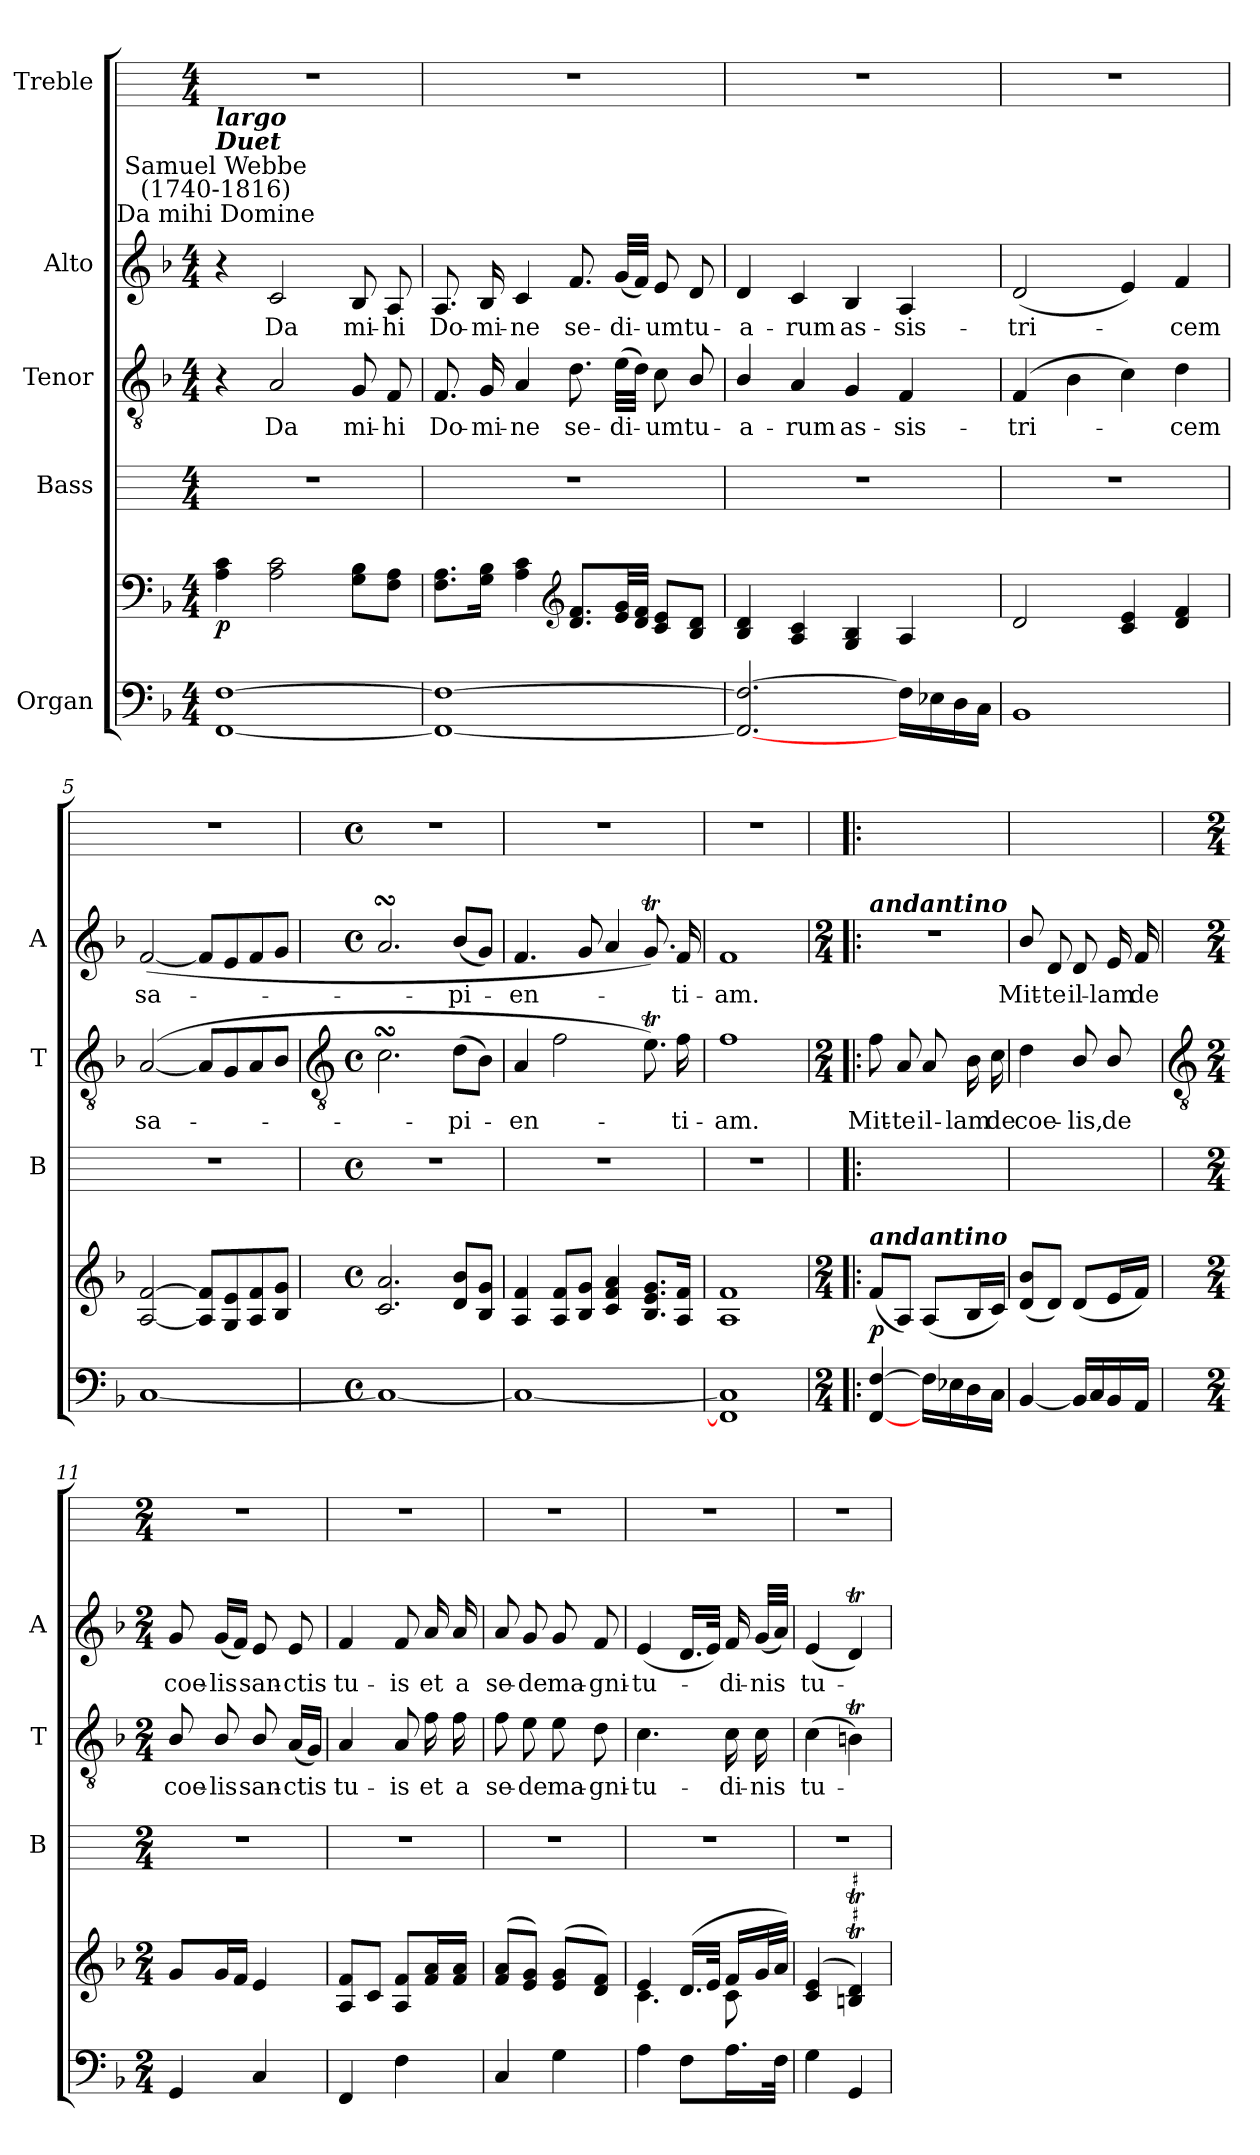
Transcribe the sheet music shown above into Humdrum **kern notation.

**kern	**kern	**dynam	**kern	**kern	**text	**kern	**text	**kern
*part5	*part5	*part5	*part4	*part3	*part3	*part2	*part2	*part1
*staff6	*staff5	*staff5/6	*staff4	*staff3	*staff3	*staff2	*staff2	*staff1
*I"Organ	*	*	*I"Bass	*I"Tenor	*	*I"Alto	*	*I"Treble
*	*	*	*I'B	*I'T	*	*I'A	*	*
*clefF4	*clefF4	*	*	*clefGv2	*	*clefG2	*	*
*k[b-]	*k[b-]	*	*	*k[b-]	*	*k[b-]	*	*
*F:	*F:	*	*	*F:	*	*F:	*	*
*M4/4	*M4/4	*	*M4/4	*M4/4	*	*M4/4	*	*M4/4
=1	=1	=1	=1	=1	=1	=1	=1	=1
!	!	!	!	!	!	!LO:TX:a:cj:t=Da mihi Domine	!	!
!	!	!	!	!	!	!LO:TX:a:cj:t=Samuel Webbe\n(1740-1816)	!	!
!	!	!	!	!	!	!LO:TX:a:Bi:t=Duet	!	!
!	!	!	!	!	!	!LO:TX:a:Bi:t=largo	!	!
!	!	!LO:DY:b	!	!	!	!	!	!
[1FF [1F	4A 4c	p	1r	4r	.	4r	.	1r
!	!	!	!	!	!LO:LY:b	!	!LO:LY:b	!
.	2A 2c	.	.	2A	Da	2c	Da	.
!	!	!	!	!	!LO:LY:b	!	!LO:LY:b	!
.	8G 8B-L	.	.	8G	mi-	8B-	mi-	.
!	!	!	!	!	!LO:LY:b	!	!LO:LY:b	!
.	8F 8AJ	.	.	8F	-hi	8A	-hi	.
=2	=2	=2	=2	=2	=2	=2	=2	=2
!	!	!	!	!	!LO:LY:b	!	!LO:LY:b	!
1FF_ 1F_	8.F 8.AL	.	1r	8.F	Do-	8.A	Do-	1r
!	!	!	!	!	!LO:LY:b	!	!LO:LY:b	!
.	16G 16B-J	.	.	16G	-mi-	16B-	-mi-	.
!	!	!	!	!	!LO:LY:b	!	!LO:LY:b	!
.	4A 4c	.	.	4A	-ne	4c	-ne	.
*	*clefG2	*	*	*	*	*	*	*
!	!	!	!	!	!LO:LY:b	!	!LO:LY:b	!
.	8.d 8.fL	.	.	8.d	se-	8.f	se-	.
!	!	!	!	!	!LO:LY:b	!	!LO:LY:b	!
.	32e 32gLL	.	.	(>32eLLL	-di-	(<32gLLL	-di-	.
.	32d 32fJJJ	.	.	32dJJJ)	.	32fJJJ)	.	.
!	!	!	!	!	!LO:LY:b	!	!LO:LY:b	!
.	8c 8eL	.	.	8c	um	8e	um	.
!	!	!	!	!	!LO:LY:b	!	!LO:LY:b	!
.	8B- 8dJ	.	.	8B-/	tu-	8d	tu-	.
=3	=3	=3	=3	=3	=3	=3	=3	=3
!	!	!	!	!	!LO:LY:b	!	!LO:LY:b	!
2.FF_ 2.F_	4B- 4d	.	1r	4B-/	-a-	4d	-a-	1r
!	!	!	!	!	!LO:LY:b	!	!LO:LY:b	!
.	4A 4c	.	.	4A	-rum	4c	-rum	.
!	!	!	!	!	!LO:LY:b	!	!LO:LY:b	!
.	4G 4B-	.	.	4G	as-	4B-	as-	.
!	!	!	!	!	!LO:LY:b	!	!LO:LY:b	!
16FLL]	4A	.	.	4F	-sis-	4A	-sis-	.
16E-X	.	.	.	.	.	.	.	.
16D	.	.	.	.	.	.	.	.
16CJJ	.	.	.	.	.	.	.	.
=4	=4	=4	=4	=4	=4	=4	=4	=4
!	!	!	!	!	!LO:LY:b	!	!LO:LY:b	!
1BB-	2d	.	1r	(>4F	-tri-	(<2d	-tri-	1r
.	.	.	.	4B-	.	.	.	.
.	4c 4e	.	.	4c)	.	4e)	.	.
!	!	!	!	!	!LO:LY:b	!	!LO:LY:b	!
.	4d 4f	.	.	4d	cem	4f	cem	.
=5	=5	=5	=5	=5	=5	=5	=5	=5
!	!	!	!	!	!LO:LY:b	!	!LO:LY:b	!
[1C	[2A [2f	.	1r	(<[2A	sa-	(<[2f	sa-	1r
.	8A] 8f]L	.	.	8AL]	.	8fL]	.	.
.	8G 8e	.	.	8G	.	8e	.	.
.	8A 8f	.	.	8A	.	8f	.	.
.	8B- 8gJ	.	.	8B-J	.	8gJ	.	.
!!LO:LB:g=z
=6	=6	=6	=6	=6	=6	=6	=6	=6
*	*	*	*	*clefGv2	*	*	*	*
*M4/4	*M4/4	*	*M4/4	*M4/4	*	*M4/4	*	*M4/4
*met(c)	*met(c)	*	*met(c)	*met(c)	*	*met(c)	*	*met(c)
1C_	2.c 2.a	.	1r	2.csSSS	.	2.asSsS	.	1r
!	!	!	!	!	!LO:LY:b	!	!LO:LY:b	!
.	8d 8b-L	.	.	(>8dL	pi-	(<8b-L	pi-	.
.	8B- 8gJ	.	.	8B-J)	.	8gJ)	.	.
=7	=7	=7	=7	=7	=7	=7	=7	=7
!	!	!	!	!	!LO:LY:b	!	!LO:LY:b	!
1C_	4A 4f	.	1r	4A	en-	4.f	en-	1r
.	8A 8fL	.	.	2f	.	.	.	.
.	8B- 8gJ	.	.	.	.	8g	.	.
.	4c 4f 4a	.	.	.	.	4a	.	.
.	8.B- 8.e 8.gL	.	.	8.et)	.	8.gT)	.	.
!	!	!	!	!	!LO:LY:b	!	!LO:LY:b	!
.	16A 16fJ	.	.	16f	ti-	16f	ti-	.
=8	=8	=8	=8	=8	=8	=8	=8	=8
!	!	!	!	!	!LO:LY:b	!	!LO:LY:b	!
1FF] 1C]	1A 1f	.	1r	1f	-am.	1f	-am.	1r
=9!|:	=9!|:	=9!|:	=9!|:	=9!|:	=9!|:	=9!|:	=9!|:	=9!|:
*M2/4	*M2/4	*	*	*M2/4	*	*M2/4	*	*
!	!	!	!	!	!	!LO:TX:a:Bi:t=andantino	!	!
!	!LO:TX:a:Bi:t=andantino	!	!	!	!	!	!	!
!	!	!LO:DY:b	!	!	!LO:LY:b	!LO:N:vis=1	!	!
[4FF [4F	(<8fL	p	2r	8f	Mit-	2r	.	2r
!	!	!	!	!	!LO:LY:b	!	!	!
.	8AJ)	.	.	8A	-te	.	.	.
!	!	!	!	!	!LO:LY:b	!	!	!
16FLL]	(<8AL	.	.	8A	il-	.	.	.
16E-X	.	.	.	.	.	.	.	.
!	!	!	!	!	!LO:LY:b	!	!	!
16D	16B-L	.	.	16B-	-lam	.	.	.
!	!	!	!	!	!LO:LY:b	!	!	!
16CJJ	16cJJ)	.	.	16c	de	.	.	.
=10	=10	=10	=10	=10	=10	=10	=10	=10
!	!	!	!	!	!LO:LY:b	!	!LO:LY:b	!
[4BB-	(<8d/ 8b-/L	.	2r	4d	coe-	8b-/	Mit-	2r
!	!	!	!	!	!	!	!LO:LY:b	!
.	8dJ)	.	.	.	.	8d	-te	.
!	!	!	!	!	!LO:LY:b	!	!LO:LY:b	!
16BB-LL]	(<8dL	.	.	8B-/	-lis,	8d	il-	.
16C	.	.	.	.	.	.	.	.
!	!	!	!	!	!LO:LY:b	!	!LO:LY:b	!
16BB-	16eL	.	.	8B-/	de	16e	-lam	.
!	!	!	!	!	!	!	!LO:LY:b	!
16AAJJ	16fJJ)	.	.	.	.	16f	de	.
!!LO:LB:g=z
=11	=11	=11	=11	=11	=11	=11	=11	=11
*	*	*	*	*clefGv2	*	*	*	*
*M2/4	*M2/4	*	*M2/4	*M2/4	*	*M2/4	*	*M2/4
*	*^	*	*	*	*	*	*	*
!	!	!LO:N:vis=1	!	!	!	!LO:LY:b	!	!LO:LY:b	!
4GG	8gL	2ryy	.	2r	8B-/	coe-	8g	coe-	2r
!	!	!	!	!	!	!LO:LY:b	!	!LO:LY:b	!
.	16gL	.	.	.	8B-/	-lis	(<16gLL	-lis	.
.	16fJJ	.	.	.	.	.	16fJJ)	.	.
!	!	!	!	!	!	!LO:LY:b	!	!LO:LY:b	!
4C	4e	.	.	.	8B-/	san-	8e	san-	.
!	!	!	!	!	!	!LO:LY:b	!	!LO:LY:b	!
.	.	.	.	.	(<16ALL	-ctis	8e	-ctis	.
.	.	.	.	.	16GJJ)	.	.	.	.
=12	=12	=12	=12	=12	=12	=12	=12	=12	=12
!	!	!LO:N:vis=1	!	!	!	!LO:LY:b	!	!LO:LY:b	!
4FF	8A 8fL	2ryy	.	2r	4A	tu-	4f	tu-	2r
.	8cJ	.	.	.	.	.	.	.	.
!	!	!	!	!	!	!LO:LY:b	!	!LO:LY:b	!
4F	8A 8fL	.	.	.	8A	-is	8f	-is	.
!	!	!	!	!	!	!LO:LY:b	!	!LO:LY:b	!
.	16f 16aL	.	.	.	16f	et	16a	et	.
!	!	!	!	!	!	!LO:LY:b	!	!LO:LY:b	!
.	16f 16aJJ	.	.	.	16f	a	16a	a	.
=13	=13	=13	=13	=13	=13	=13	=13	=13	=13
!	!	!LO:N:vis=1	!	!	!	!LO:LY:b	!	!LO:LY:b	!
4C	(<8f 8aL	2ryy	.	2r	8f	se-	8a	se-	2r
!	!	!	!	!	!	!LO:LY:b	!	!LO:LY:b	!
.	8e 8gJ)	.	.	.	8e	-de	8g	-de	.
!	!	!	!	!	!	!LO:LY:b	!	!LO:LY:b	!
4G	(<8e 8gL	.	.	.	8e	ma-	8g	ma-	.
!	!	!	!	!	!	!LO:LY:b	!	!LO:LY:b	!
.	8d 8fJ)	.	.	.	8d	-gni-	8f	-gni-	.
=14	=14	=14	=14	=14	=14	=14	=14	=14	=14
!	!	!	!	!	!	!LO:LY:b	!	!LO:LY:b	!
4A	4e	4.c\	.	2r	4.c	-tu-	(<4e	-tu-	2r
8FL	(>16.dLL	.	.	.	.	.	16.dLL	.	.
.	32eJJ	.	.	.	.	.	32eJJ)	.	.
!	!	!	!	!	!	!LO:LY:b	!	!LO:LY:b	!
16.AL	16fLL	8c\	.	.	16c	-di-	16f	di-	.
!	!	!	!	!	!	!LO:LY:b	!	!LO:LY:b	!
.	32gL	.	.	.	16c	-nis	(<32gLLL	-nis	.
32FJJ	32aJJJ)	.	.	.	.	.	32aJJJ)	.	.
=15	=15	=15	=15	=15	=15	=15	=15	=15	=15
!	!	!LO:N:vis=1	!	!	!	!LO:LY:b	!	!LO:LY:b	!
4G	(<4c 4e	2ryy	.	2r	(>4c	tu-	(<4e	tu-	2r
4GG	4BnT 4dT)	.	.	.	4Bnt)	.	4dT)	.	.
*	*v	*v	*	*	*	*	*	*	*
=	=	=	=	=	=	=	=	=
*-	*-	*-	*-	*-	*-	*-	*-	*-
